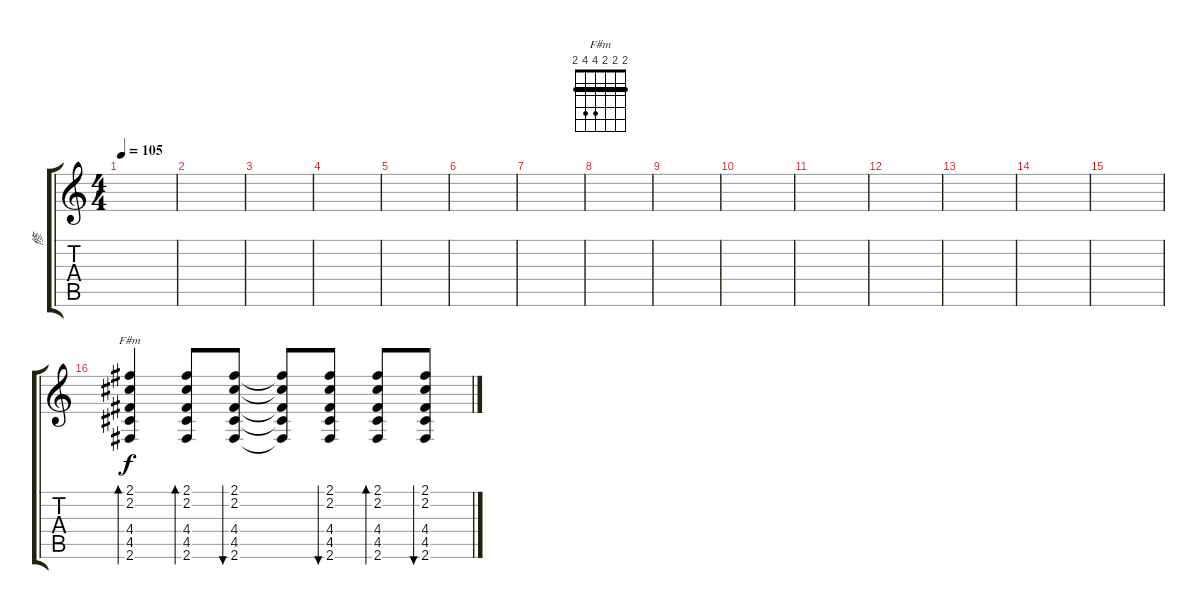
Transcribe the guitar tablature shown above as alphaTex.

\track ("修" "修") {instrument acousticguitarsteel}
\staff {score tabs}
\tuning (E4 B3 G3 D3 A2 E2) {hide}
\chord ("F#m" 2 2 2 4 4 2) {barre 2}
\ts (4 4)
\tempo 105
\clef g2
\ks c
|
|
|
|
|
|
|
|
|
|
|
|
|
|
|
(2.1 2.2 4.4 4.5 2.6).4{bd 60 ch "F#m"} (2.1 2.2 4.4 4.5 2.6).8{bd 60} (2.1 2.2 4.4 4.5 2.6).8{bu 60} (2.1{t} 2.2{t} 4.4{t} 4.5{t} 2.6{t}).8 (2.1 2.2 4.4 4.5 2.6).8{bu 60} (2.1 2.2 4.4 4.5 2.6).8{bd 60} (2.1 2.2 4.4 4.5 2.6).8{bu 60}
